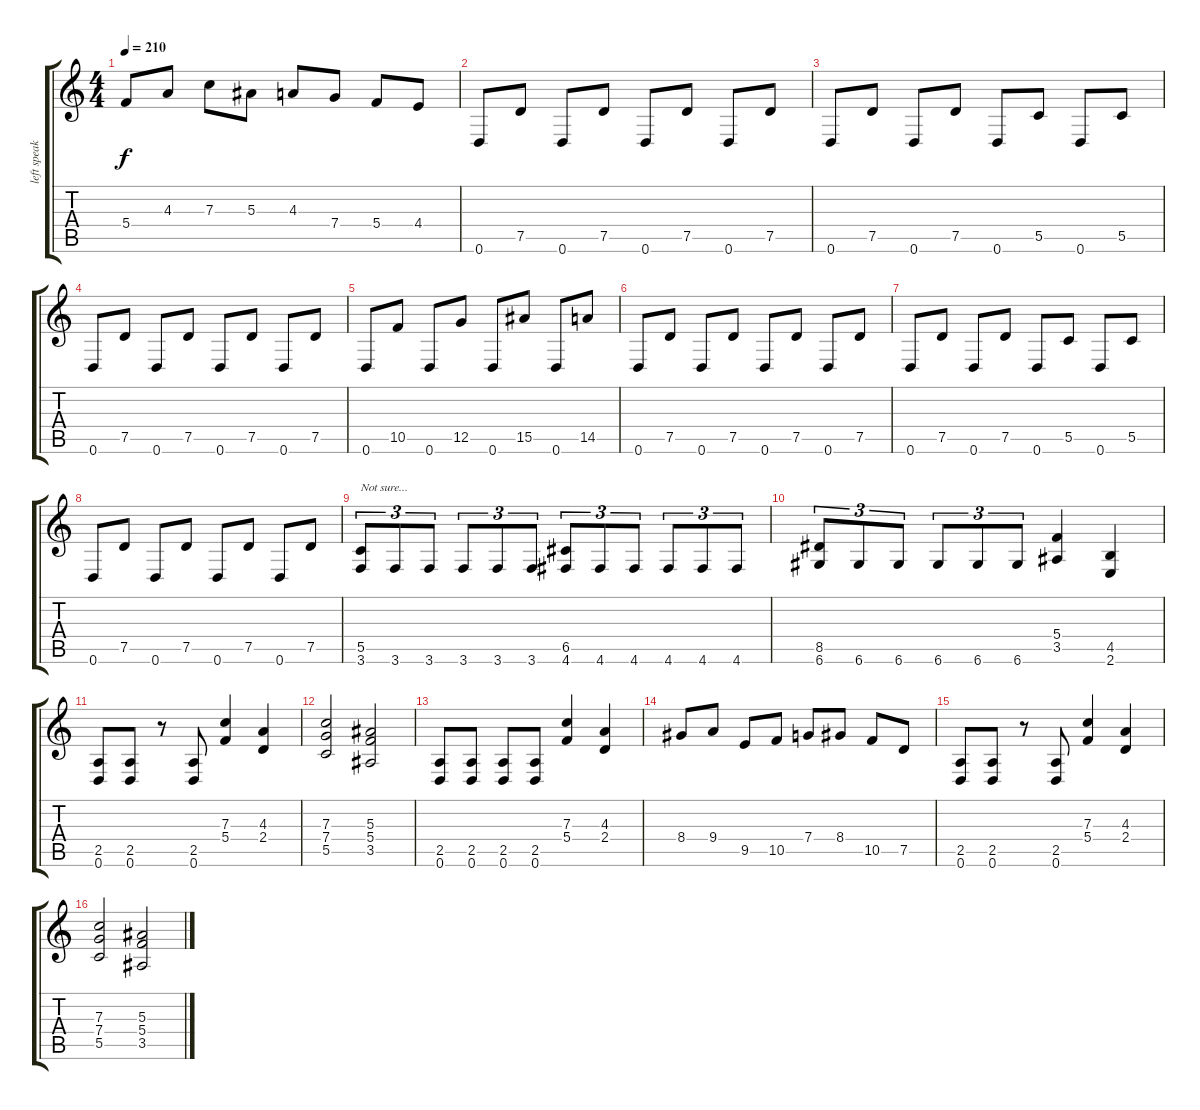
\track ("left speaker" "left speak") {instrument distortionguitar}
\staff {score tabs}
\tuning (D4 A3 F3 C3 G2 D2) {hide}
\ts (4 4)
\tempo 210
\clef g2
\ks c
5.4.8{dy f} 4.3.8 7.3.8 5.3.8 4.3.8 7.4.8 5.4.8 4.4.8 |
0.6.8 7.5.8 0.6.8 7.5.8 0.6.8 7.5.8 0.6.8 7.5.8 |
0.6.8 7.5.8 0.6.8 7.5.8 0.6.8 5.5.8 0.6.8 5.5.8 |
0.6.8 7.5.8 0.6.8 7.5.8 0.6.8 7.5.8 0.6.8 7.5.8 |
0.6.8 10.5.8 0.6.8 12.5.8 0.6.8 15.5.8 0.6.8 14.5.8 |
0.6.8 7.5.8 0.6.8 7.5.8 0.6.8 7.5.8 0.6.8 7.5.8 |
0.6.8 7.5.8 0.6.8 7.5.8 0.6.8 5.5.8 0.6.8 5.5.8 |
0.6.8 7.5.8 0.6.8 7.5.8 0.6.8 7.5.8 0.6.8 7.5.8 |
(5.5 3.6).8{tu (3 2) txt "Not sure..."} 3.6.8{tu (3 2)} 3.6.8{tu (3 2)} 3.6.8{tu (3 2)} 3.6.8{tu (3 2)} 3.6.8{tu (3 2)} (6.5 4.6).8{tu (3 2)} 4.6.8{tu (3 2)} 4.6.8{tu (3 2)} 4.6.8{tu (3 2)} 4.6.8{tu (3 2)} 4.6.8{tu (3 2)} |
(8.5 6.6).8{tu (3 2)} 6.6.8{tu (3 2)} 6.6.8{tu (3 2)} 6.6.8{tu (3 2)} 6.6.8{tu (3 2)} 6.6.8{tu (3 2)} (5.4 3.5).4 (4.5 2.6).4 |
(2.5 0.6).8 (2.5 0.6).8 r.8 (2.5 0.6).8 (7.3 5.4).4 (4.3 2.4).4 |
(7.3 7.4 5.5).2 (5.3 5.4 3.5).2 |
(2.5 0.6).8 (2.5 0.6).8 (2.5 0.6).8 (2.5 0.6).8 (7.3 5.4).4 (4.3 2.4).4 |
8.4.8 9.4.8 9.5.8 10.5.8 7.4.8 8.4.8 10.5.8 7.5.8 |
(2.5 0.6).8 (2.5 0.6).8 r.8 (2.5 0.6).8 (7.3 5.4).4 (4.3 2.4).4 |
(7.3 7.4 5.5).2 (5.3 5.4 3.5).2
